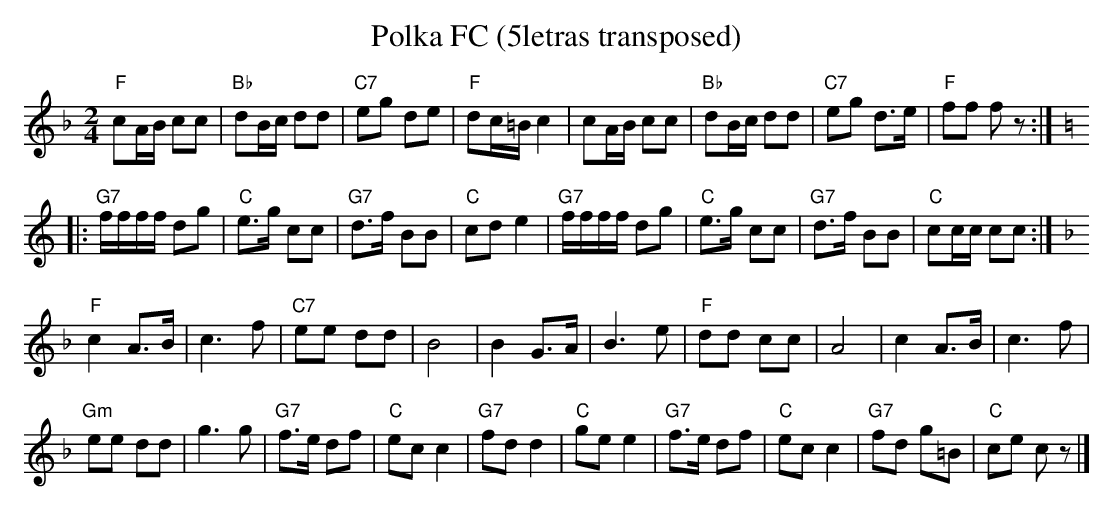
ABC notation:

X:1
T:Polka FC (5letras transposed)
M:2/4
L:1/16
K:F transpose=3 %%MIDI gchordon
"F"c2AB c2c2 | "Bb"d2Bc d2d2 | "C7"e2g2 d2e2 | "F"d2c=B c4 | c2AB c2c2 | "Bb"d2Bc d2d2 | "C7"e2g2 d3e | "F"f2f2 f2z2 :| [K:C]
|: "G7"ffff d2g2 | "C"e3g c2c2 | "G7"d3f B2B2 | "C"c2d2e4 | "G7"ffff d2g2 | "C"e3g c2c2 | "G7"d3f B2B2 | "C"c2cc c2c2 :| [K:F]
"F"c4A3B | c6f2 | "C7"e2e2 d2d2 | B8 | B4 G3A | B6e2 | "F"d2d2 c2c2 | A8 | c4A3B | c6f2 |
"Gm"e2e2 d2d2 | g6g2 | "G7"f3e d2f2 | "C"e2c2c4 | "G7"f2d2d4 | "C"g2e2e4 | "G7"f3e d2f2 | "C"e2c2c4 | "G7"f2d2 g2=B2 | "C"c2e2 c2z2 |]
